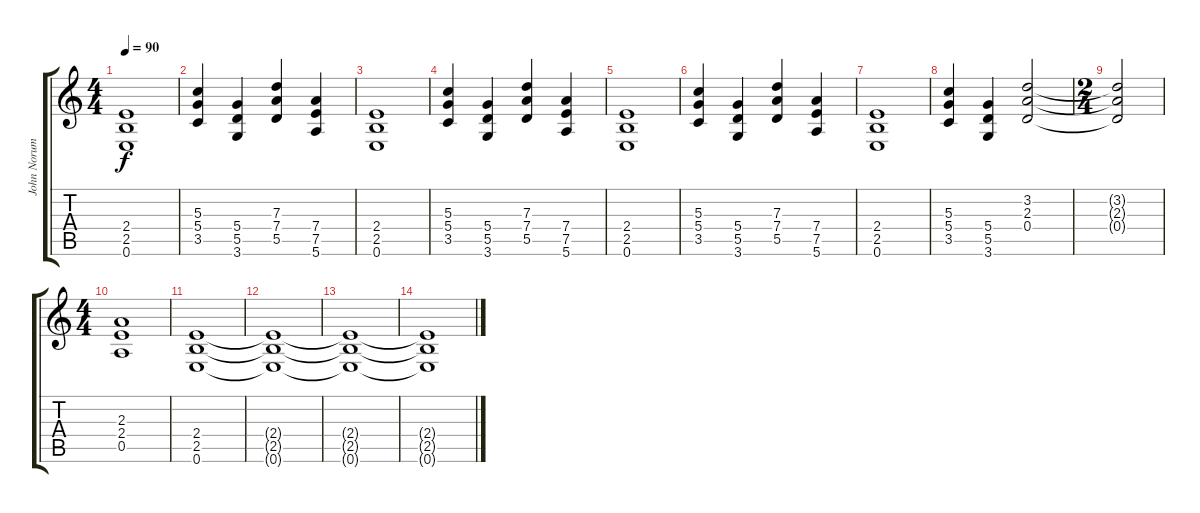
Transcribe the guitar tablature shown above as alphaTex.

\track ("John Norum" "John Norum") {instrument distortionguitar}
\staff {score tabs}
\tuning (E4 B3 G3 D3 A2 E2) {hide}
\ts (4 4)
\tempo 90
\clef g2
\ks c
(2.4 2.5 0.6).1{dy f} |
(5.3 5.4 3.5).4 (5.4 5.5 3.6).4 (7.3 7.4 5.5).4 (7.4 7.5 5.6).4 |
(2.4 2.5 0.6).1 |
(5.3 5.4 3.5).4 (5.4 5.5 3.6).4 (7.3 7.4 5.5).4 (7.4 7.5 5.6).4 |
(2.4 2.5 0.6).1 |
(5.3 5.4 3.5).4 (5.4 5.5 3.6).4 (7.3 7.4 5.5).4 (7.4 7.5 5.6).4 |
(2.4 2.5 0.6).1 |
(5.3 5.4 3.5).4 (5.4 5.5 3.6).4 (3.2 2.3 0.4).2 |
\ts (2 4)
(3.2{t} 2.3{t} 0.4{t}).2 |
\ts (4 4)
(2.3 2.4 0.5).1 |
(2.4 2.5 0.6).1 |
(2.4{t} 2.5{t} 0.6{t}).1 |
(2.4{t} 2.5{t} 0.6{t}).1 |
(2.4{t} 2.5{t} 0.6{t}).1
